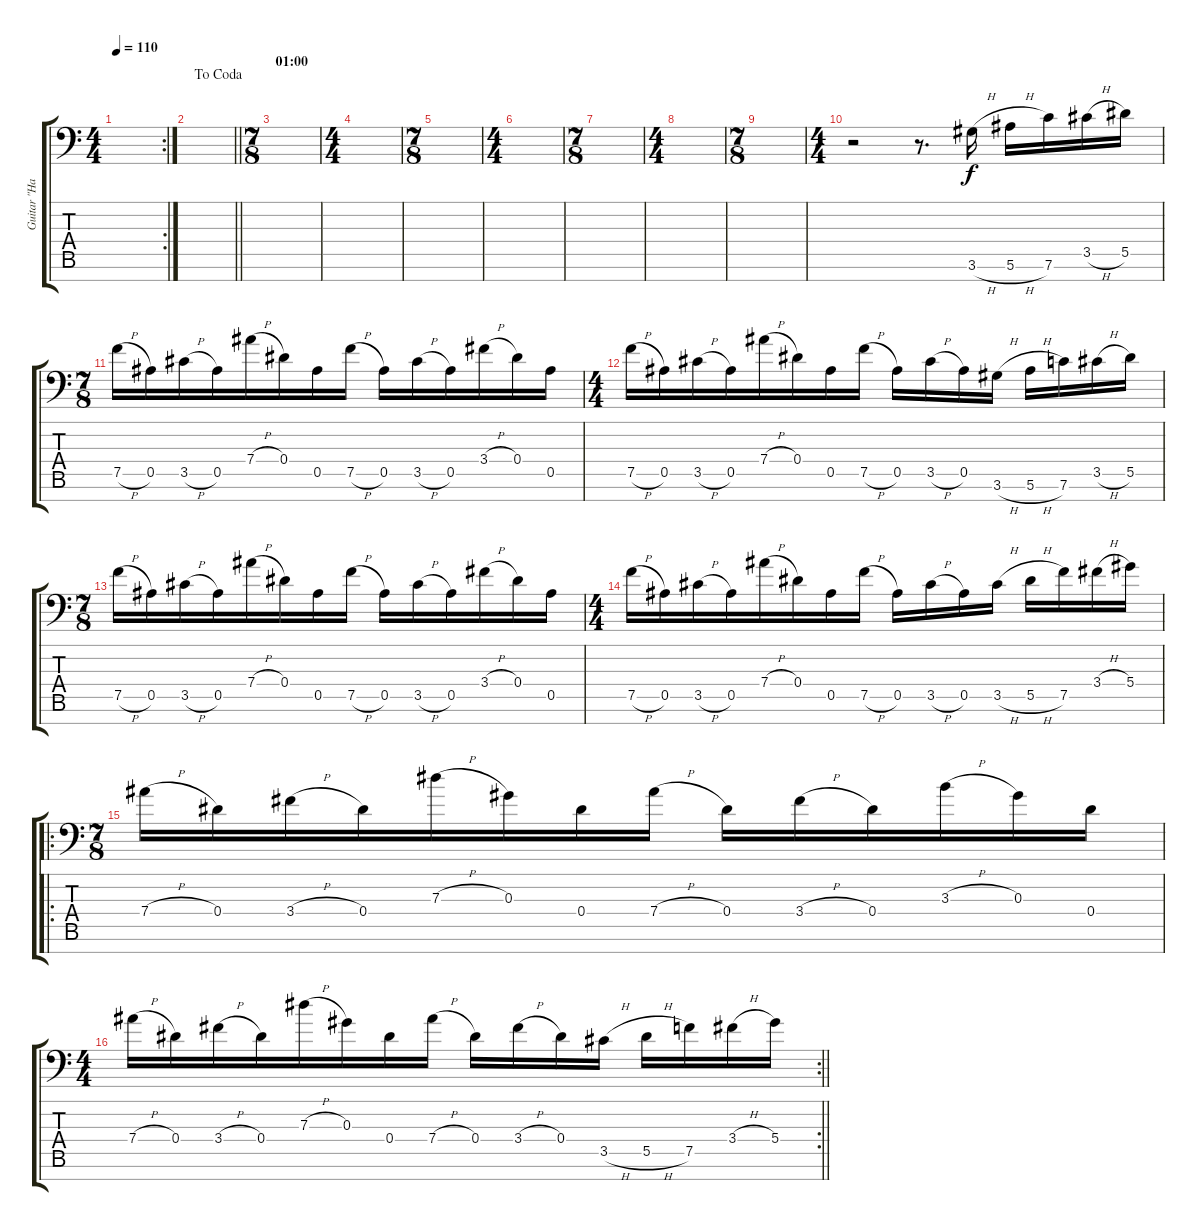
\track ("Guitar \"Harmony\"" "Guitar \"Ha") {instrument overdrivenguitar}
\staff {score tabs}
\tuning (F4 C4 Ab3 Eb3 Bb2 F2 Bb1) {hide}
\rc 2
\ts (4 4)
\tempo 110
\clef f4
\ks c
|
\jump dacoda
\barLineRight lightlight
|
\ts (7 8)
\section ("" "01:00")
|
\ts (4 4)
|
\ts (7 8)
|
\ts (4 4)
|
\ts (7 8)
|
\ts (4 4)
|
\ts (7 8)
|
\ts (4 4)
r.2 r.8{d} 3.6{h}.16 5.6{h}.16 7.6.16 3.5{h}.16 5.5.16 |
\ts (7 8)
7.5{h}.16 0.5.16{beam merge} 3.5{h}.16 0.5.16{beam merge} 7.4{h}.16 0.4.16{beam merge} 0.5.16 7.5{h}.16 0.5.16{beam merge} 3.5{h}.16 0.5.16{beam merge} 3.4{h}.16 0.4.16{beam merge} 0.5.16 |
\ts (4 4)
7.5{h}.16 0.5.16{beam merge} 3.5{h}.16 0.5.16{beam merge} 7.4{h}.16 0.4.16{beam merge} 0.5.16 7.5{h}.16 0.5.16{beam merge} 3.5{h}.16 0.5.16 3.6{h}.16 5.6{h}.16 7.6.16 3.5{h}.16 5.5.16 |
\ts (7 8)
7.5{h}.16 0.5.16{beam merge} 3.5{h}.16 0.5.16{beam merge} 7.4{h}.16 0.4.16{beam merge} 0.5.16 7.5{h}.16 0.5.16{beam merge} 3.5{h}.16 0.5.16{beam merge} 3.4{h}.16 0.4.16{beam merge} 0.5.16 |
\ts (4 4)
7.5{h}.16 0.5.16{beam merge} 3.5{h}.16 0.5.16{beam merge} 7.4{h}.16 0.4.16{beam merge} 0.5.16 7.5{h}.16 0.5.16{beam merge} 3.5{h}.16 0.5.16 3.5{h}.16 5.5{h}.16 7.5.16 3.4{h}.16 5.4.16 |
\ro
\ts (7 8)
7.4{h}.16 0.4.16{beam merge} 3.4{h}.16 0.4.16{beam merge} 7.3{h}.16 0.3.16{beam merge} 0.4.16 7.4{h}.16 0.4.16{beam merge} 3.4{h}.16 0.4.16{beam merge} 3.3{h}.16 0.3.16{beam merge} 0.4.16 |
\rc 2
\ts (4 4)
\barLineRight lightlight
7.4{h}.16 0.4.16{beam merge} 3.4{h}.16 0.4.16{beam merge} 7.3{h}.16 0.3.16{beam merge} 0.4.16 7.4{h}.16 0.4.16{beam merge} 3.4{h}.16 0.4.16 3.5{h}.16 5.5{h}.16 7.5.16 3.4{h}.16 5.4.16
